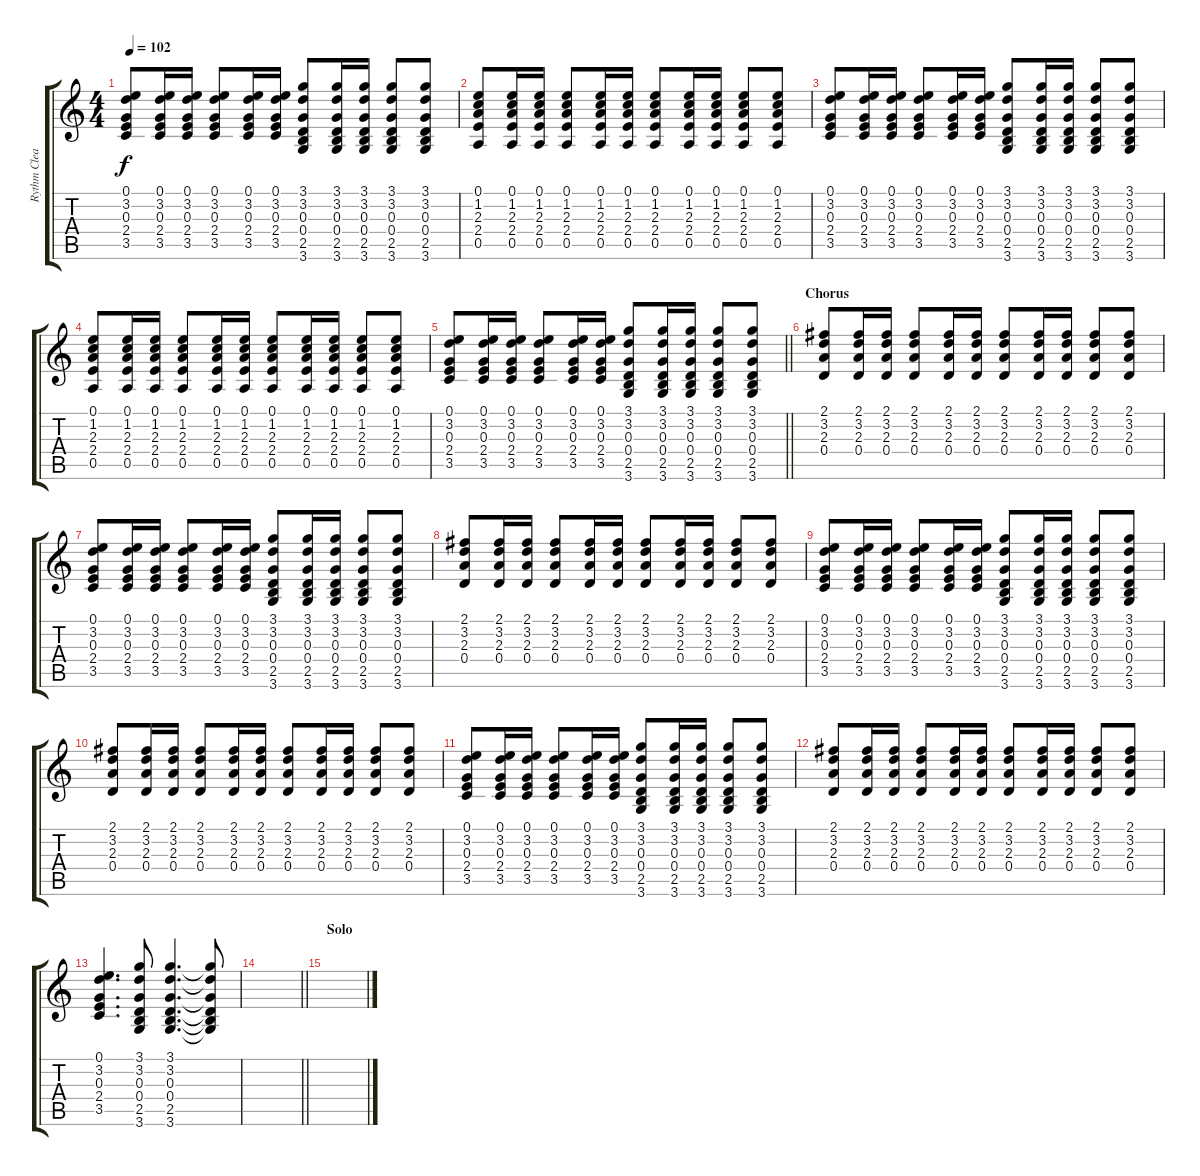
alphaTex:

\track ("Rythm Clean" "Rythm Clea") {instrument acousticguitarsteel}
\staff {score tabs}
\tuning (E4 B3 G3 D3 A2 E2) {hide}
\ts (4 4)
\tempo 102
\clef g2
\ks c
(0.1 3.2 0.3 2.4 3.5).8{dy f} (0.1 3.2 0.3 2.4 3.5).16 (0.1 3.2 0.3 2.4 3.5).16 (0.1 3.2 0.3 2.4 3.5).8 (0.1 3.2 0.3 2.4 3.5).16 (0.1 3.2 0.3 2.4 3.5).16 (3.1 3.2 0.3 0.4 2.5 3.6).8 (3.1 3.2 0.3 0.4 2.5 3.6).16 (3.1 3.2 0.3 0.4 2.5 3.6).16 (3.1 3.2 0.3 0.4 2.5 3.6).8 (3.1 3.2 0.3 0.4 2.5 3.6).8 |
(0.1 1.2 2.3 2.4 0.5).8 (0.1 1.2 2.3 2.4 0.5).16 (0.1 1.2 2.3 2.4 0.5).16 (0.1 1.2 2.3 2.4 0.5).8 (0.1 1.2 2.3 2.4 0.5).16 (0.1 1.2 2.3 2.4 0.5).16 (0.1 1.2 2.3 2.4 0.5).8 (0.1 1.2 2.3 2.4 0.5).16 (0.1 1.2 2.3 2.4 0.5).16 (0.1 1.2 2.3 2.4 0.5).8 (0.1 1.2 2.3 2.4 0.5).8 |
(0.1 3.2 0.3 2.4 3.5).8 (0.1 3.2 0.3 2.4 3.5).16 (0.1 3.2 0.3 2.4 3.5).16 (0.1 3.2 0.3 2.4 3.5).8 (0.1 3.2 0.3 2.4 3.5).16 (0.1 3.2 0.3 2.4 3.5).16 (3.1 3.2 0.3 0.4 2.5 3.6).8 (3.1 3.2 0.3 0.4 2.5 3.6).16 (3.1 3.2 0.3 0.4 2.5 3.6).16 (3.1 3.2 0.3 0.4 2.5 3.6).8 (3.1 3.2 0.3 0.4 2.5 3.6).8 |
(0.1 1.2 2.3 2.4 0.5).8 (0.1 1.2 2.3 2.4 0.5).16 (0.1 1.2 2.3 2.4 0.5).16 (0.1 1.2 2.3 2.4 0.5).8 (0.1 1.2 2.3 2.4 0.5).16 (0.1 1.2 2.3 2.4 0.5).16 (0.1 1.2 2.3 2.4 0.5).8 (0.1 1.2 2.3 2.4 0.5).16 (0.1 1.2 2.3 2.4 0.5).16 (0.1 1.2 2.3 2.4 0.5).8 (0.1 1.2 2.3 2.4 0.5).8 |
\barLineRight lightlight
(0.1 3.2 0.3 2.4 3.5).8 (0.1 3.2 0.3 2.4 3.5).16 (0.1 3.2 0.3 2.4 3.5).16 (0.1 3.2 0.3 2.4 3.5).8 (0.1 3.2 0.3 2.4 3.5).16 (0.1 3.2 0.3 2.4 3.5).16 (3.1 3.2 0.3 0.4 2.5 3.6).8 (3.1 3.2 0.3 0.4 2.5 3.6).16 (3.1 3.2 0.3 0.4 2.5 3.6).16 (3.1 3.2 0.3 0.4 2.5 3.6).8 (3.1 3.2 0.3 0.4 2.5 3.6).8 |
\section ("" "Chorus")
(2.1 3.2 2.3 0.4).8 (2.1 3.2 2.3 0.4).16 (2.1 3.2 2.3 0.4).16 (2.1 3.2 2.3 0.4).8 (2.1 3.2 2.3 0.4).16 (2.1 3.2 2.3 0.4).16 (2.1 3.2 2.3 0.4).8 (2.1 3.2 2.3 0.4).16 (2.1 3.2 2.3 0.4).16 (2.1 3.2 2.3 0.4).8 (2.1 3.2 2.3 0.4).8 |
(0.1 3.2 0.3 2.4 3.5).8 (0.1 3.2 0.3 2.4 3.5).16 (0.1 3.2 0.3 2.4 3.5).16 (0.1 3.2 0.3 2.4 3.5).8 (0.1 3.2 0.3 2.4 3.5).16 (0.1 3.2 0.3 2.4 3.5).16 (3.1 3.2 0.3 0.4 2.5 3.6).8 (3.1 3.2 0.3 0.4 2.5 3.6).16 (3.1 3.2 0.3 0.4 2.5 3.6).16 (3.1 3.2 0.3 0.4 2.5 3.6).8 (3.1 3.2 0.3 0.4 2.5 3.6).8 |
(2.1 3.2 2.3 0.4).8 (2.1 3.2 2.3 0.4).16 (2.1 3.2 2.3 0.4).16 (2.1 3.2 2.3 0.4).8 (2.1 3.2 2.3 0.4).16 (2.1 3.2 2.3 0.4).16 (2.1 3.2 2.3 0.4).8 (2.1 3.2 2.3 0.4).16 (2.1 3.2 2.3 0.4).16 (2.1 3.2 2.3 0.4).8 (2.1 3.2 2.3 0.4).8 |
(0.1 3.2 0.3 2.4 3.5).8 (0.1 3.2 0.3 2.4 3.5).16 (0.1 3.2 0.3 2.4 3.5).16 (0.1 3.2 0.3 2.4 3.5).8 (0.1 3.2 0.3 2.4 3.5).16 (0.1 3.2 0.3 2.4 3.5).16 (3.1 3.2 0.3 0.4 2.5 3.6).8 (3.1 3.2 0.3 0.4 2.5 3.6).16 (3.1 3.2 0.3 0.4 2.5 3.6).16 (3.1 3.2 0.3 0.4 2.5 3.6).8 (3.1 3.2 0.3 0.4 2.5 3.6).8 |
(2.1 3.2 2.3 0.4).8 (2.1 3.2 2.3 0.4).16 (2.1 3.2 2.3 0.4).16 (2.1 3.2 2.3 0.4).8 (2.1 3.2 2.3 0.4).16 (2.1 3.2 2.3 0.4).16 (2.1 3.2 2.3 0.4).8 (2.1 3.2 2.3 0.4).16 (2.1 3.2 2.3 0.4).16 (2.1 3.2 2.3 0.4).8 (2.1 3.2 2.3 0.4).8 |
(0.1 3.2 0.3 2.4 3.5).8 (0.1 3.2 0.3 2.4 3.5).16 (0.1 3.2 0.3 2.4 3.5).16 (0.1 3.2 0.3 2.4 3.5).8 (0.1 3.2 0.3 2.4 3.5).16 (0.1 3.2 0.3 2.4 3.5).16 (3.1 3.2 0.3 0.4 2.5 3.6).8 (3.1 3.2 0.3 0.4 2.5 3.6).16 (3.1 3.2 0.3 0.4 2.5 3.6).16 (3.1 3.2 0.3 0.4 2.5 3.6).8 (3.1 3.2 0.3 0.4 2.5 3.6).8 |
(2.1 3.2 2.3 0.4).8 (2.1 3.2 2.3 0.4).16 (2.1 3.2 2.3 0.4).16 (2.1 3.2 2.3 0.4).8 (2.1 3.2 2.3 0.4).16 (2.1 3.2 2.3 0.4).16 (2.1 3.2 2.3 0.4).8 (2.1 3.2 2.3 0.4).16 (2.1 3.2 2.3 0.4).16 (2.1 3.2 2.3 0.4).8 (2.1 3.2 2.3 0.4).8 |
(0.1 3.2 0.3 2.4 3.5).4{d} (3.1 3.2 0.3 0.4 2.5 3.6).8 (3.1 3.2 0.3 0.4 2.5 3.6).4{d} (3.1{t} 3.2{t} 0.3{t} 0.4{t} 2.5{t} 3.6{t}).8 |
\barLineRight lightlight
|
\section ("" "Solo")
